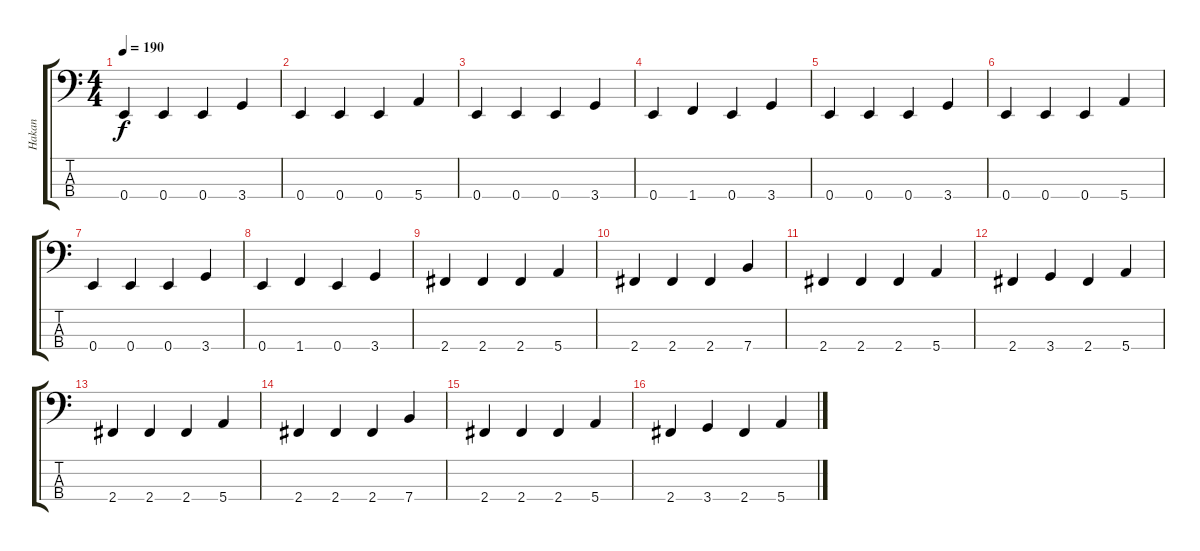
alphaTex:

\track ("Hakan" "Hakan") {instrument electricbassfinger}
\staff {score tabs}
\tuning (G2 D2 A1 E1) {hide}
\ts (4 4)
\tempo 190
\clef f4
\ks c
0.4.4{dy f} 0.4.4 0.4.4 3.4.4 |
0.4.4 0.4.4 0.4.4 5.4.4 |
0.4.4 0.4.4 0.4.4 3.4.4 |
0.4.4 1.4.4 0.4.4 3.4.4 |
0.4.4 0.4.4 0.4.4 3.4.4 |
0.4.4 0.4.4 0.4.4 5.4.4 |
0.4.4 0.4.4 0.4.4 3.4.4 |
0.4.4 1.4.4 0.4.4 3.4.4 |
2.4.4 2.4.4 2.4.4 5.4.4 |
2.4.4 2.4.4 2.4.4 7.4.4 |
2.4.4 2.4.4 2.4.4 5.4.4 |
2.4.4 3.4.4 2.4.4 5.4.4 |
2.4.4 2.4.4 2.4.4 5.4.4 |
2.4.4 2.4.4 2.4.4 7.4.4 |
2.4.4 2.4.4 2.4.4 5.4.4 |
2.4.4 3.4.4 2.4.4 5.4.4
